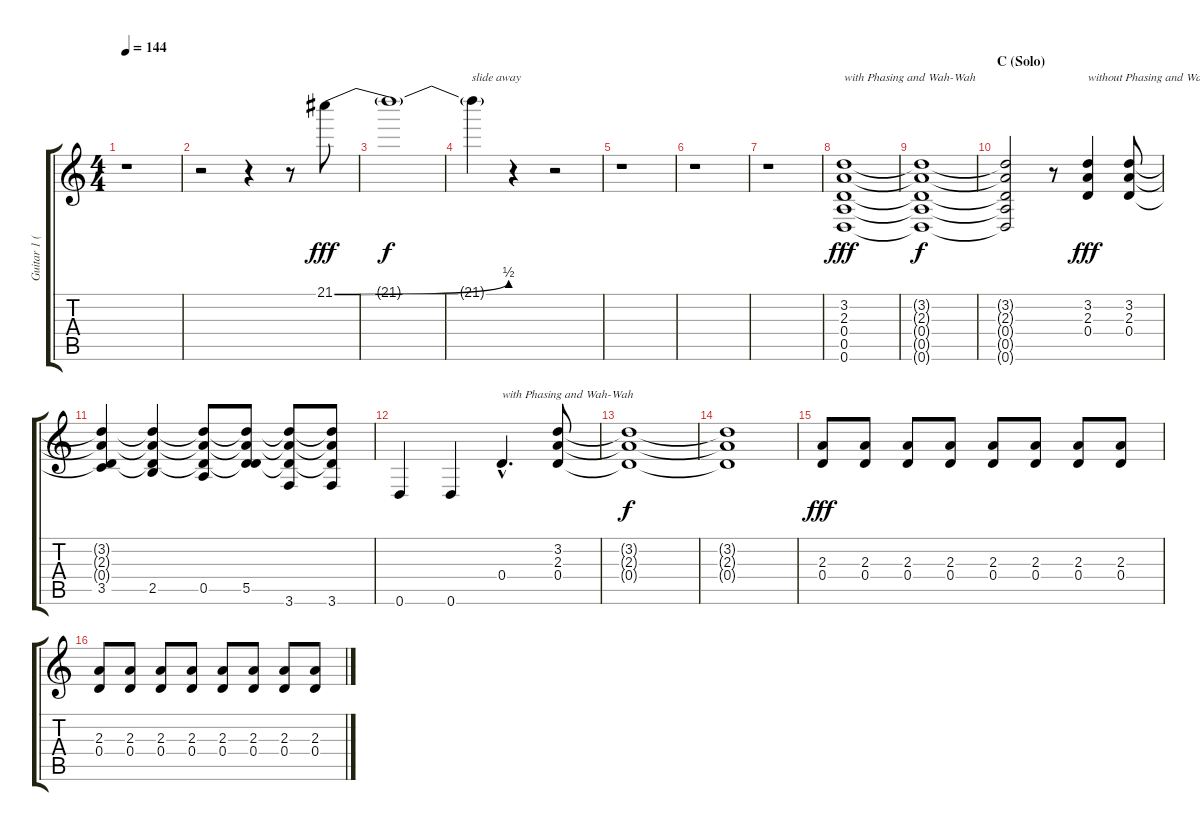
\track ("Guitar 1 (Lead)" "Guitar 1 (") {instrument distortionguitar}
\staff {score tabs}
\tuning (E4 B3 G3 D3 A2 D2) {hide}
\ts (4 4)
\tempo 144
\clef g2
\ks c
r.1{dy f} |
r.2 r.4 r.8 21.1{be (bend 0 0 60 2)}.8{dy fff} |
21.1{t}.1{dy f} |
21.1{t}.4{txt "slide away"} r.4 r.2 |
r.1 |
r.1 |
r.1 |
(3.2 2.3 0.4 0.5 0.6).1{txt "with Phasing and Wah-Wah" dy fff} |
(3.2{t} 2.3{t} 0.4{t} 0.5{t} 0.6{t}).1{dy f} |
\section ("" "C (Solo)")
(3.2{t} 2.3{t} 0.4{t} 0.5{t} 0.6{t}).2 r.8 (3.2 2.3 0.4).4{txt "without Phasing and Wah-Wah" dy fff} (3.2 2.3 0.4).8 |
(3.2{t} 2.3{t} 0.4{t} 3.5).4 (3.2{t} 2.3{t} 0.4{t} 2.5).4 (3.2{t} 2.3{t} 0.4{t} 0.5).8 (3.2{t} 2.3{t} 0.4{t} 5.5).8 (3.2{t} 2.3{t} 0.4{t} 3.6).8 (3.2{t} 2.3{t} 0.4{t} 3.6).8 |
0.6.4 0.6.4 0.4{hac}.4{d txt "with Phasing and Wah-Wah"} (3.2 2.3 0.4).8 |
(3.2{t} 2.3{t} 0.4{t}).1{dy f} |
(3.2{t} 2.3{t} 0.4{t}).1 |
(2.3 0.4).8{dy fff} (2.3 0.4).8 (2.3 0.4).8 (2.3 0.4).8 (2.3 0.4).8 (2.3 0.4).8 (2.3 0.4).8 (2.3 0.4).8 |
(2.3 0.4).8 (2.3 0.4).8 (2.3 0.4).8 (2.3 0.4).8 (2.3 0.4).8 (2.3 0.4).8 (2.3 0.4).8 (2.3 0.4).8
